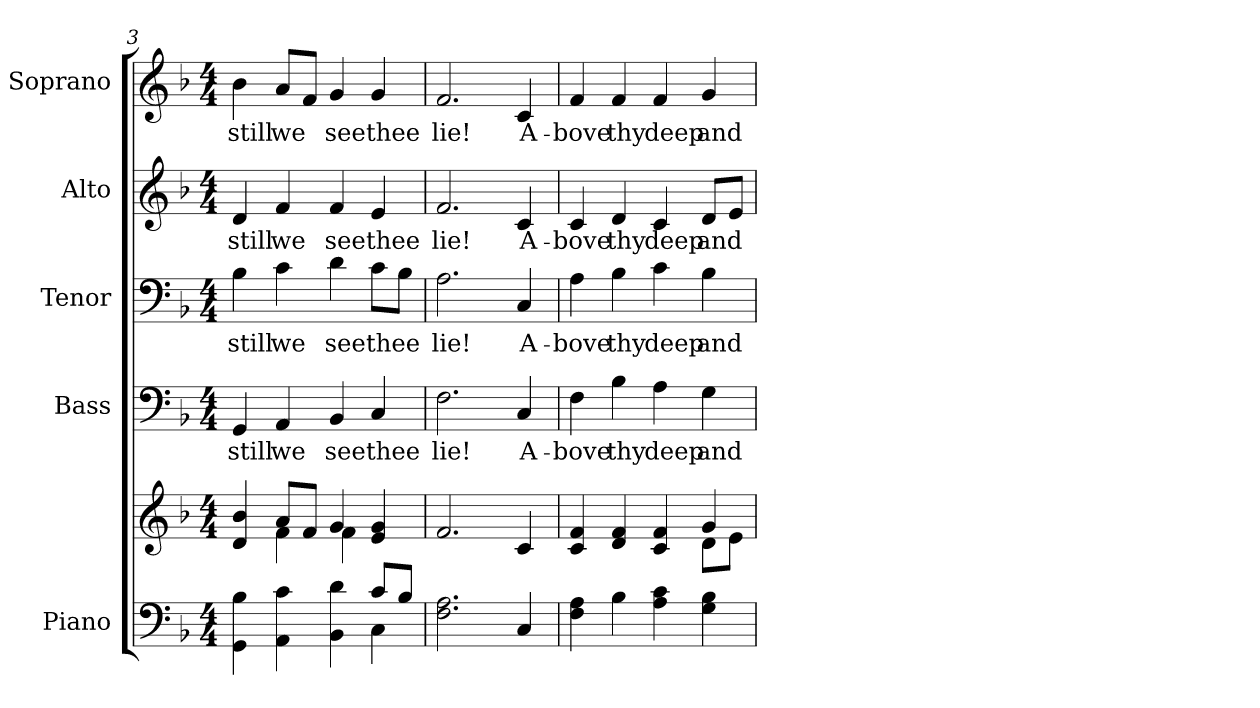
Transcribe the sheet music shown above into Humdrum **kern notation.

**kern	**kern	**kern	**text	**kern	**text	**kern	**text	**kern	**text
*part5	*part5	*part4	*part4	*part3	*part3	*part2	*part2	*part1	*part1
*staff6	*staff5	*staff4	*staff4	*staff3	*staff3	*staff2	*staff2	*staff1	*staff1
*I"Piano	*	*I"Bass	*	*I"Tenor	*	*I"Alto	*	*I"Soprano	*
*I'Pno.	*	*I'B.	*	*I'T.	*	*I'A.	*	*I'S.	*
!!LO:PB:g=z
*clefF4	*clefG2	*clefF4	*	*clefF4	*	*clefG2	*	*clefG2	*
*k[b-]	*k[b-]	*k[b-]	*	*k[b-]	*	*k[b-]	*	*k[b-]	*
*F:	*F:	*F:	*	*F:	*	*F:	*	*F:	*
*M4/4	*M4/4	*M4/4	*	*M4/4	*	*M4/4	*	*M4/4	*
=3	=3	=3	=3	=3	=3	=3	=3	=3	=3
*^	*^	*	*	*	*	*	*	*	*
!	!	!	!	!	!LO:LY:b:color=#000000	!	!	!	!	!	!
!	!	!	!	!	!	!	!LO:LY:b:color=#000000	!	!	!	!
!	!	!	!	!	!	!	!	!	!LO:LY:b:color=#000000	!	!
!	!	!	!	!	!	!	!	!	!	!	!LO:LY:b:color=#000000
4GGi\ 4B-i	2ryy	4di/ 4b-i	4ryy	4GGi/	still	4B-i\	still	4di/	still	4b-i\	still
!	!	!	!	!	!LO:LY:b:color=#000000	!	!	!	!	!	!
!	!	!	!	!	!	!	!LO:LY:b:color=#000000	!	!	!	!
!	!	!	!	!	!	!	!	!	!LO:LY:b:color=#000000	!	!
!	!	!	!	!	!	!	!	!	!	!	!LO:LY:b:color=#000000
4AAi\ 4ci	.	8ai/L	4fi\	4AAi/	we	4ci\	we	4fi/	we	8ai/L	we
.	.	8fi/J	.	.	.	.	.	.	.	8fi/J	.
!	!	!	!	!	!LO:LY:b:color=#000000	!	!	!	!	!	!
!	!	!	!	!	!	!	!LO:LY:b:color=#000000	!	!	!	!
!	!	!	!	!	!	!	!	!	!LO:LY:b:color=#000000	!	!
!	!	!	!	!	!	!	!	!	!	!	!LO:LY:b:color=#000000
4BB-i\ 4di	4ryy	4gi/	4fi\	4BB-i/	see	4di\	see	4fi/	see	4gi/	see
!	!	!	!	!	!LO:LY:b:color=#000000	!	!	!	!	!	!
!	!	!	!	!	!	!	!LO:LY:b:color=#000000	!	!	!	!
!	!	!	!	!	!	!	!	!	!LO:LY:b:color=#000000	!	!
!	!	!	!	!	!	!	!	!	!	!	!LO:LY:b:color=#000000
8ci/L	4Ci\	4ei/ 4gi	4ryy	4Ci/	thee	8ci\L	thee	4ei/	thee	4gi/	thee
8B-i/J	.	.	.	.	.	8B-i\J	.	.	.	.	.
*v	*v	*	*	*	*	*	*	*	*	*	*
*	*v	*v	*	*	*	*	*	*	*	*
=4	=4	=4	=4	=4	=4	=4	=4	=4	=4
!	!	!	!LO:LY:b:color=#000000	!	!	!	!	!	!
!	!	!	!	!	!LO:LY:b:color=#000000	!	!	!	!
!	!	!	!	!	!	!	!LO:LY:b:color=#000000	!	!
!	!	!	!	!	!	!	!	!	!LO:LY:b:color=#000000
2.Fi\ 2.Ai	2.fi/	2.Fi\	lie!	2.Ai\	lie!	2.fi/	lie!	2.fi/	lie!
!	!	!	!LO:LY:b:color=#000000	!	!	!	!	!	!
!	!	!	!	!	!LO:LY:b:color=#000000	!	!	!	!
!	!	!	!	!	!	!	!LO:LY:b:color=#000000	!	!
!	!	!	!	!	!	!	!	!	!LO:LY:b:color=#000000
4Ci/	4ci/	4Ci/	A-	4Ci/	A-	4ci/	A-	4ci/	A-
!!LO:PB:g=z
=5	=5	=5	=5	=5	=5	=5	=5	=5	=5
*	*^	*	*	*	*	*	*	*	*
!	!	!	!	!LO:LY:b:color=#000000	!	!	!	!	!	!
!	!	!	!	!	!	!LO:LY:b:color=#000000	!	!	!	!
!	!	!	!	!	!	!	!	!LO:LY:b:color=#000000	!	!
!	!	!	!	!	!	!	!	!	!	!LO:LY:b:color=#000000
4Fi\ 4Ai	4ci/ 4fi	2ryy	4Fi\	-bove	4Ai\	-bove	4ci/	-bove	4fi/	-bove
!	!	!	!	!LO:LY:b:color=#000000	!	!	!	!	!	!
!	!	!	!	!	!	!LO:LY:b:color=#000000	!	!	!	!
!	!	!	!	!	!	!	!	!LO:LY:b:color=#000000	!	!
!	!	!	!	!	!	!	!	!	!	!LO:LY:b:color=#000000
4B-i\	4di/ 4fi	.	4B-i\	thy	4B-i\	thy	4di/	thy	4fi/	thy
!	!	!	!	!LO:LY:b:color=#000000	!	!	!	!	!	!
!	!	!	!	!	!	!LO:LY:b:color=#000000	!	!	!	!
!	!	!	!	!	!	!	!	!LO:LY:b:color=#000000	!	!
!	!	!	!	!	!	!	!	!	!	!LO:LY:b:color=#000000
4Ai\ 4ci	4ci/ 4fi	4ryy	4Ai\	deep	4ci\	deep	4ci/	deep	4fi/	deep
!	!	!	!	!LO:LY:b:color=#000000	!	!	!	!	!	!
!	!	!	!	!	!	!LO:LY:b:color=#000000	!	!	!	!
!	!	!	!	!	!	!	!	!LO:LY:b:color=#000000	!	!
!	!	!	!	!	!	!	!	!	!	!LO:LY:b:color=#000000
4Gi\ 4B-i	4gi/	8di\L	4Gi\	and	4B-i\	and	8di/L	and	4gi/	and
.	.	8ei\J	.	.	.	.	8ei/J	.	.	.
*	*v	*v	*	*	*	*	*	*	*	*
=	=	=	=	=	=	=	=	=	=
*-	*-	*-	*-	*-	*-	*-	*-	*-	*-
